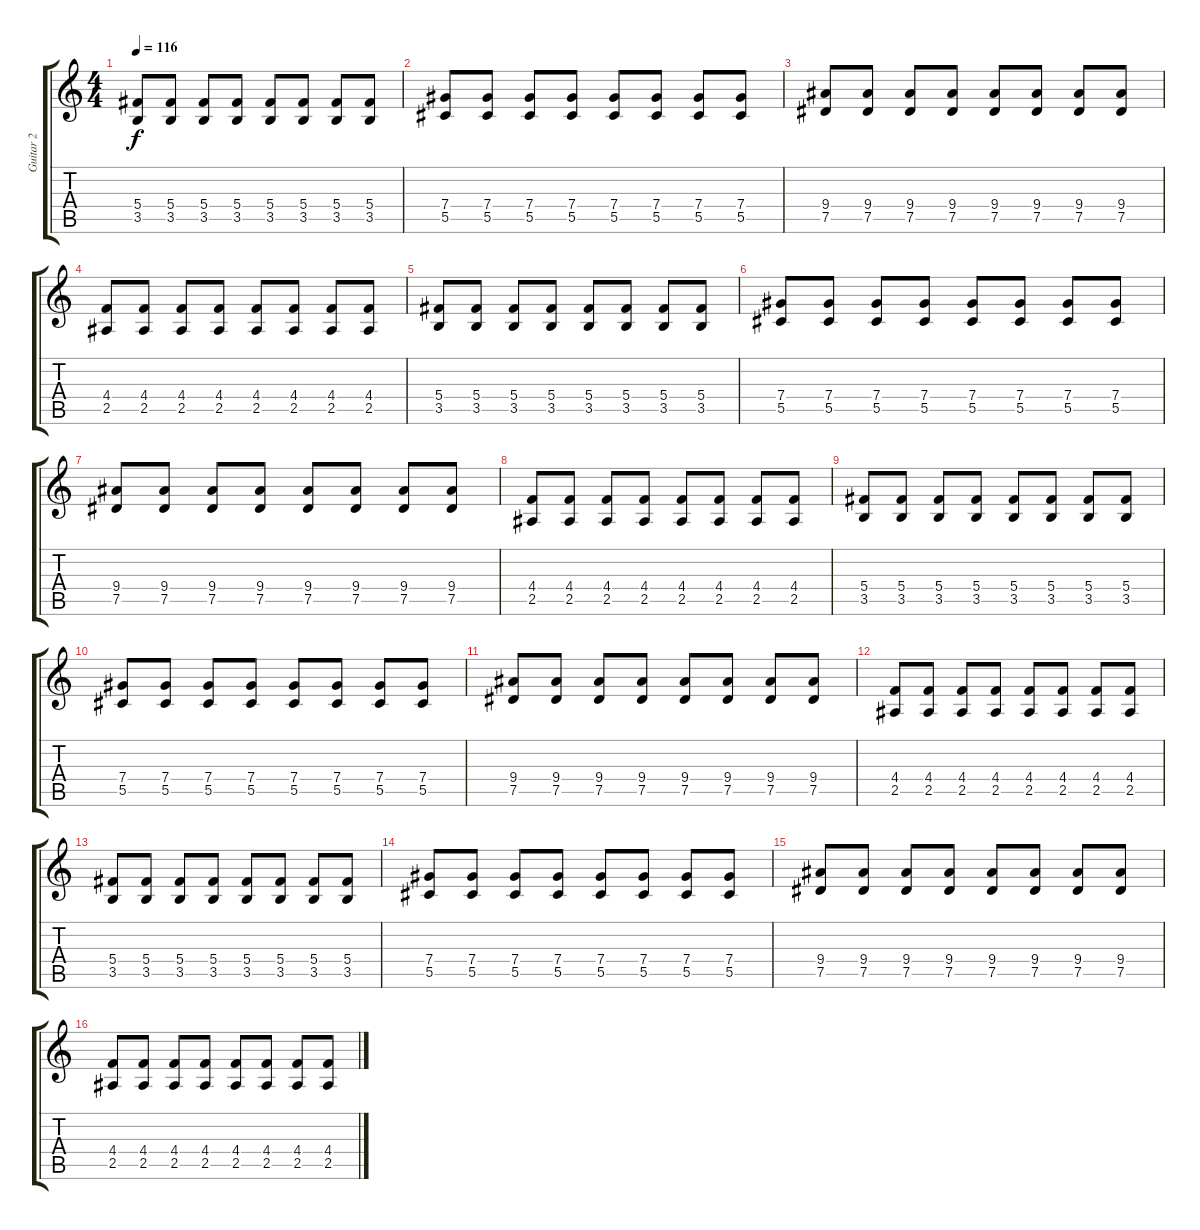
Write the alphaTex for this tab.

\track ("Guitar 2" "Guitar 2") {instrument distortionguitar}
\staff {score tabs}
\tuning (Eb4 Bb3 Gb3 Db3 Ab2 Eb2) {hide}
\ts (4 4)
\tempo 116
\clef g2
\ks c
(5.4 3.5).8{dy f balance 0} (5.4 3.5).8 (5.4 3.5).8 (5.4 3.5).8 (5.4 3.5).8 (5.4 3.5).8 (5.4 3.5).8 (5.4 3.5).8 |
(7.4 5.5).8 (7.4 5.5).8 (7.4 5.5).8 (7.4 5.5).8 (7.4 5.5).8 (7.4 5.5).8 (7.4 5.5).8 (7.4 5.5).8 |
(9.4 7.5).8 (9.4 7.5).8 (9.4 7.5).8 (9.4 7.5).8 (9.4 7.5).8 (9.4 7.5).8 (9.4 7.5).8 (9.4 7.5).8 |
(4.4 2.5).8 (4.4 2.5).8 (4.4 2.5).8 (4.4 2.5).8 (4.4 2.5).8 (4.4 2.5).8 (4.4 2.5).8 (4.4 2.5).8 |
(5.4 3.5).8{balance 0} (5.4 3.5).8 (5.4 3.5).8 (5.4 3.5).8 (5.4 3.5).8 (5.4 3.5).8 (5.4 3.5).8 (5.4 3.5).8 |
(7.4 5.5).8 (7.4 5.5).8 (7.4 5.5).8 (7.4 5.5).8 (7.4 5.5).8 (7.4 5.5).8 (7.4 5.5).8 (7.4 5.5).8 |
(9.4 7.5).8 (9.4 7.5).8 (9.4 7.5).8 (9.4 7.5).8 (9.4 7.5).8 (9.4 7.5).8 (9.4 7.5).8 (9.4 7.5).8 |
(4.4 2.5).8 (4.4 2.5).8 (4.4 2.5).8 (4.4 2.5).8 (4.4 2.5).8 (4.4 2.5).8 (4.4 2.5).8 (4.4 2.5).8 |
(5.4 3.5).8{balance 0} (5.4 3.5).8 (5.4 3.5).8 (5.4 3.5).8 (5.4 3.5).8 (5.4 3.5).8 (5.4 3.5).8 (5.4 3.5).8 |
(7.4 5.5).8 (7.4 5.5).8 (7.4 5.5).8 (7.4 5.5).8 (7.4 5.5).8 (7.4 5.5).8 (7.4 5.5).8 (7.4 5.5).8 |
(9.4 7.5).8 (9.4 7.5).8 (9.4 7.5).8 (9.4 7.5).8 (9.4 7.5).8 (9.4 7.5).8 (9.4 7.5).8 (9.4 7.5).8 |
(4.4 2.5).8 (4.4 2.5).8 (4.4 2.5).8 (4.4 2.5).8 (4.4 2.5).8 (4.4 2.5).8 (4.4 2.5).8 (4.4 2.5).8 |
(5.4 3.5).8{balance 0} (5.4 3.5).8 (5.4 3.5).8 (5.4 3.5).8 (5.4 3.5).8 (5.4 3.5).8 (5.4 3.5).8 (5.4 3.5).8 |
(7.4 5.5).8 (7.4 5.5).8 (7.4 5.5).8 (7.4 5.5).8 (7.4 5.5).8 (7.4 5.5).8 (7.4 5.5).8 (7.4 5.5).8 |
(9.4 7.5).8 (9.4 7.5).8 (9.4 7.5).8 (9.4 7.5).8 (9.4 7.5).8 (9.4 7.5).8 (9.4 7.5).8 (9.4 7.5).8 |
(4.4 2.5).8 (4.4 2.5).8 (4.4 2.5).8 (4.4 2.5).8 (4.4 2.5).8 (4.4 2.5).8 (4.4 2.5).8 (4.4 2.5).8
